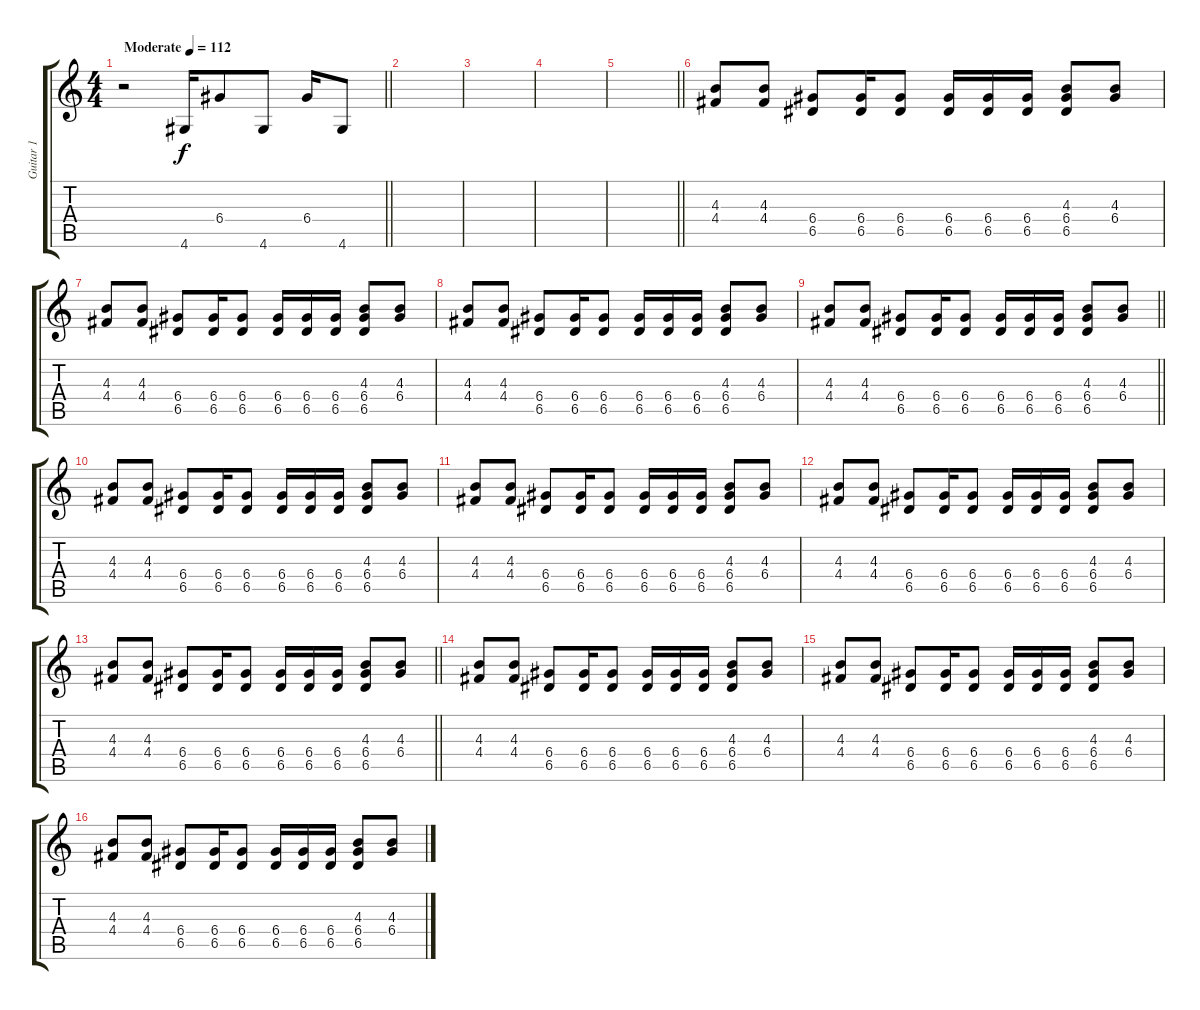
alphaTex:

\track ("Guitar 1" "Guitar 1") {instrument overdrivenguitar}
\staff {score tabs}
\tuning (E4 B3 G3 D3 A2 E2) {hide}
\ts (4 4)
\tempo (112 "Moderate")
\clef g2
\barLineRight lightlight
\ks c
r.2{dy f instrument overdrivenguitar} 4.6.16 6.4.8 4.6.8 6.4.16 4.6.8 |
|
|
|
\barLineRight lightlight
|
(4.3 4.4).8 (4.3 4.4).8 (6.4 6.5).8 (6.4 6.5).16 (6.4 6.5).8 (6.4 6.5).16 (6.4 6.5).16 (6.4 6.5).16 (4.3 6.4 6.5).8 (4.3 6.4).8 |
(4.3 4.4).8 (4.3 4.4).8 (6.4 6.5).8 (6.4 6.5).16 (6.4 6.5).8 (6.4 6.5).16 (6.4 6.5).16 (6.4 6.5).16 (4.3 6.4 6.5).8 (4.3 6.4).8 |
(4.3 4.4).8 (4.3 4.4).8 (6.4 6.5).8 (6.4 6.5).16 (6.4 6.5).8 (6.4 6.5).16 (6.4 6.5).16 (6.4 6.5).16 (4.3 6.4 6.5).8 (4.3 6.4).8 |
\barLineRight lightlight
(4.3 4.4).8 (4.3 4.4).8 (6.4 6.5).8 (6.4 6.5).16 (6.4 6.5).8 (6.4 6.5).16 (6.4 6.5).16 (6.4 6.5).16 (4.3 6.4 6.5).8 (4.3 6.4).8 |
(4.3 4.4).8 (4.3 4.4).8 (6.4 6.5).8 (6.4 6.5).16 (6.4 6.5).8 (6.4 6.5).16 (6.4 6.5).16 (6.4 6.5).16 (4.3 6.4 6.5).8 (4.3 6.4).8 |
(4.3 4.4).8 (4.3 4.4).8 (6.4 6.5).8 (6.4 6.5).16 (6.4 6.5).8 (6.4 6.5).16 (6.4 6.5).16 (6.4 6.5).16 (4.3 6.4 6.5).8 (4.3 6.4).8 |
(4.3 4.4).8 (4.3 4.4).8 (6.4 6.5).8 (6.4 6.5).16 (6.4 6.5).8 (6.4 6.5).16 (6.4 6.5).16 (6.4 6.5).16 (4.3 6.4 6.5).8 (4.3 6.4).8 |
\barLineRight lightlight
(4.3 4.4).8 (4.3 4.4).8 (6.4 6.5).8 (6.4 6.5).16 (6.4 6.5).8 (6.4 6.5).16 (6.4 6.5).16 (6.4 6.5).16 (4.3 6.4 6.5).8 (4.3 6.4).8 |
(4.3 4.4).8 (4.3 4.4).8 (6.4 6.5).8 (6.4 6.5).16 (6.4 6.5).8 (6.4 6.5).16 (6.4 6.5).16 (6.4 6.5).16 (4.3 6.4 6.5).8 (4.3 6.4).8 |
(4.3 4.4).8 (4.3 4.4).8 (6.4 6.5).8 (6.4 6.5).16 (6.4 6.5).8 (6.4 6.5).16 (6.4 6.5).16 (6.4 6.5).16 (4.3 6.4 6.5).8 (4.3 6.4).8 |
(4.3 4.4).8 (4.3 4.4).8 (6.4 6.5).8 (6.4 6.5).16 (6.4 6.5).8 (6.4 6.5).16 (6.4 6.5).16 (6.4 6.5).16 (4.3 6.4 6.5).8 (4.3 6.4).8
